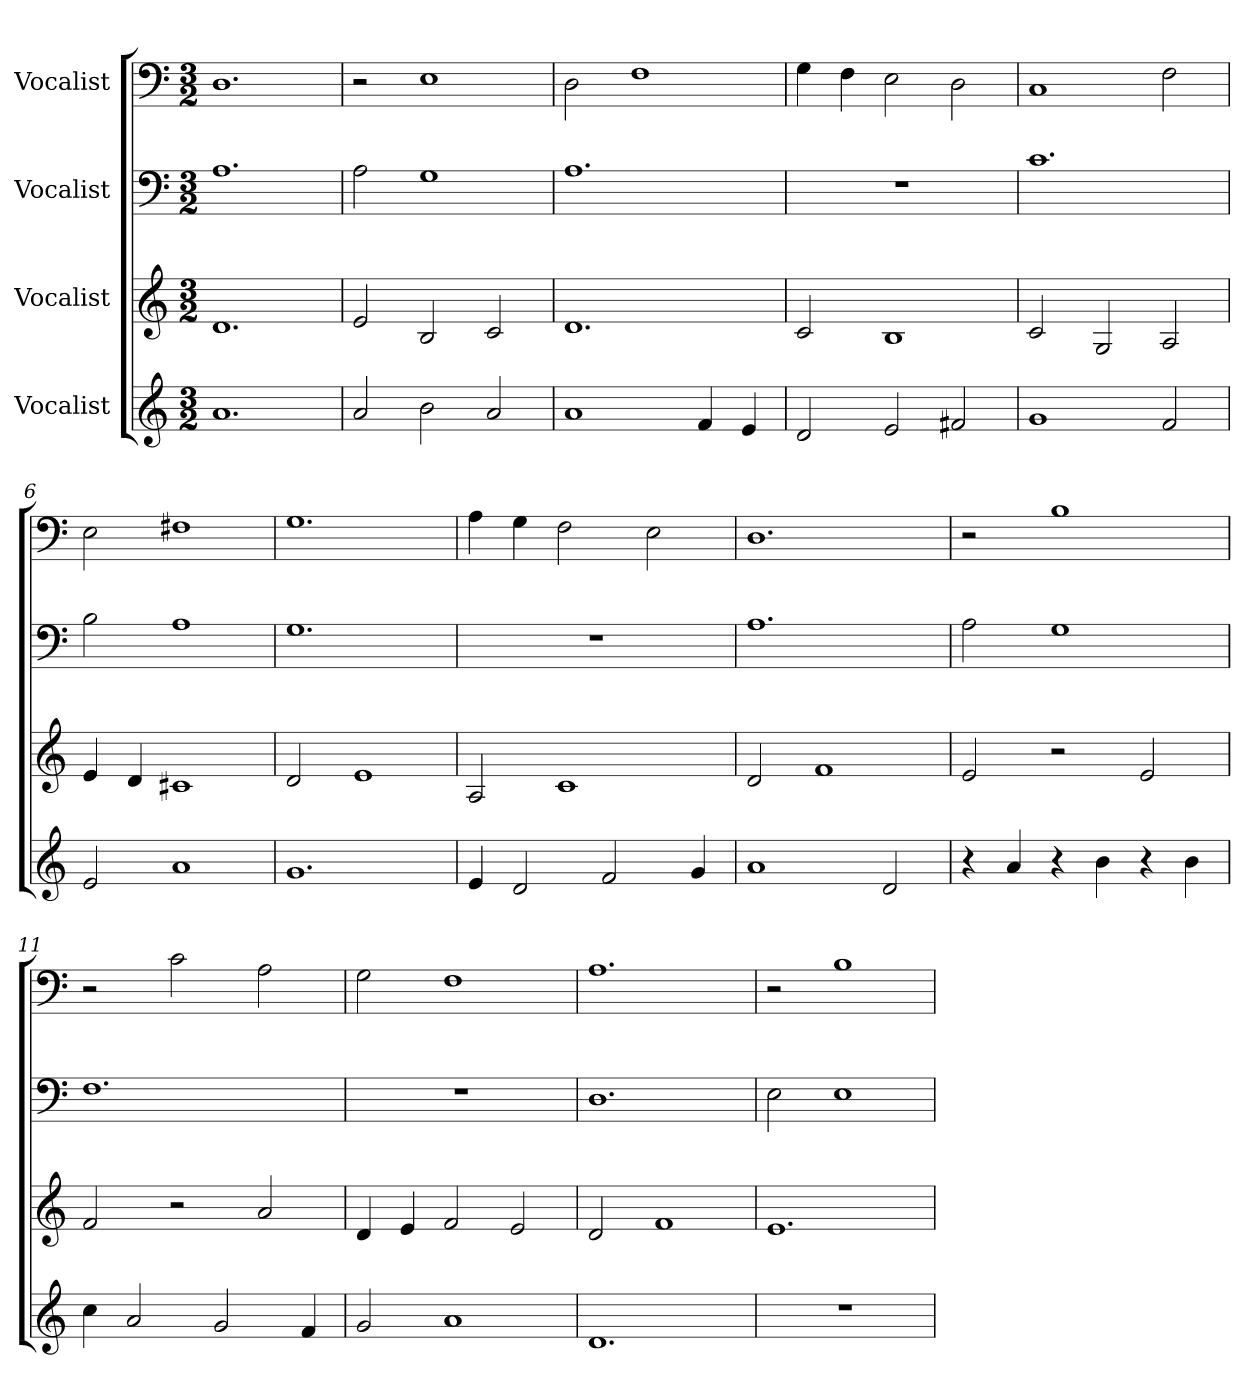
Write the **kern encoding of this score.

**kern	**kern	**kern	**kern
*part4	*part3	*part2	*part1
*staff4	*staff3	*staff2	*staff1
*I"Vocalist	*I"Vocalist	*I"Vocalist	*I"Vocalist
*M3/2	*M3/2	*M3/2	*M3/2
*MM144	*MM144	*MM144	*MM144
=1	=1	=1	=1
1.a	1.d	1.A	1.D
=2	=2	=2	=2
2a	2e	2A	2r
2b	2B	1G	1E
2a	2c	.	.
=3	=3	=3	=3
1a	1.d	1.A	2D
.	.	.	1F
4f	.	.	.
4e	.	.	.
=4	=4	=4	=4
2d	2c	1.r	4G
.	.	.	4F
2e	1B	.	2E
2f#X	.	.	2D
=5	=5	=5	=5
1g	2c	1.c	1C
.	2G	.	.
2f	2A	.	2F
=6	=6	=6	=6
2e	4e	2B	2E
.	4d	.	.
1a	1c#X	1A	1F#X
=7	=7	=7	=7
1.g	2d	1.G	1.G
.	1e	.	.
=8	=8	=8	=8
4e	2A	1.r	4A
2d	.	.	4G
.	1c	.	2F
2f	.	.	.
.	.	.	2E
4g	.	.	.
=9	=9	=9	=9
1a	2d	1.A	1.D
.	1f	.	.
2d	.	.	.
=10	=10	=10	=10
4r	2e	2A	2r
4a	.	.	.
4r	2r	1G	1B
4b	.	.	.
4r	2e	.	.
4b	.	.	.
=11	=11	=11	=11
4cc	2f	1.F	2r
2a	.	.	.
.	2r	.	2c
2g	.	.	.
.	2a	.	2A
4f	.	.	.
=12	=12	=12	=12
2g	4d	1.r	2G
.	4e	.	.
1a	2f	.	1F
.	2e	.	.
=13	=13	=13	=13
1.d	2d	1.D	1.A
.	1f	.	.
=14	=14	=14	=14
1.r	1.e	2E	2r
.	.	1E	1B
=	=	=	=
*-	*-	*-	*-
